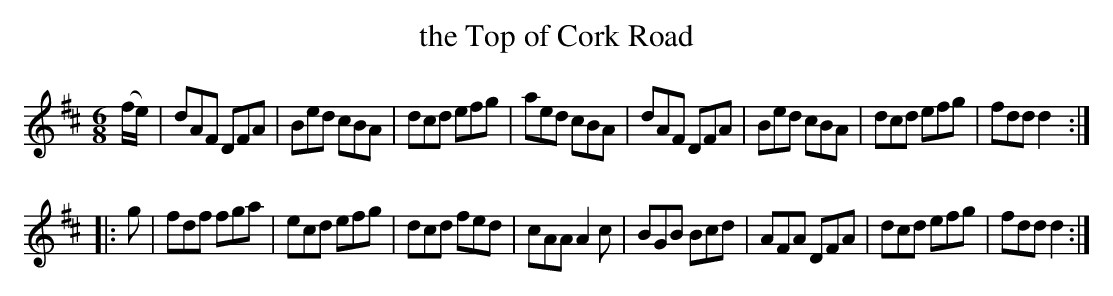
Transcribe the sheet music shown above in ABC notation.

X:1
T: the Top of Cork Road
M: 6/8
L: 1/8
K: D
(f/e/) |\
dAF DFA | Bed cBA | dcd efg | aed cBA |\
dAF DFA | Bed cBA | dcd efg | fdd d2 :|
|: g |\
fdf fga | ecd efg | dcd fed | cAA A2c |\
BGB Bcd | AFA DFA | dcd efg | fdd d2 :|
